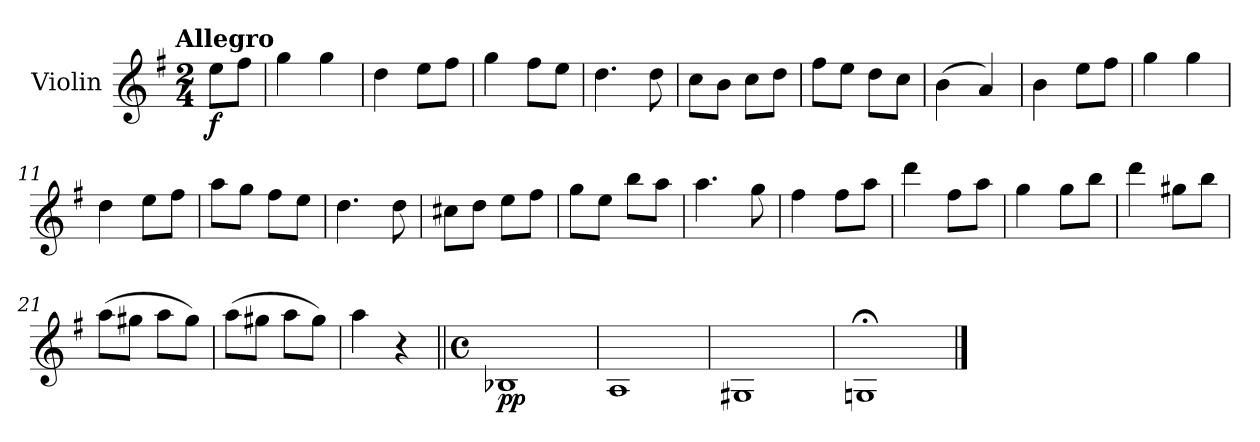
**kern	**dynam
*part1	*part1
*staff1	*staff1
*I"Violin	*
*I'Vln.	*
*clefG2	*
*k[f#]	*
!!LO:TX:omd:t=Allegro
*M2/4	*
*MM144	*
=1	=1
!	!LO:DY:b
8ee\L	f
8ff#\J	.
=2	=2
4gg\	.
4gg\	.
=3	=3
4dd\	.
8ee\L	.
8ff#\J	.
=4	=4
4gg\	.
8ff#\L	.
8ee\J	.
=5	=5
4.dd\	.
8dd\	.
=6	=6
8cc\L	.
8b\J	.
8cc\L	.
8dd\J	.
=7	=7
8ff#\L	.
8ee\J	.
8dd\L	.
8cc\J	.
=8	=8
(>4b\	.
4a/)	.
=9	=9
4b\	.
8ee\L	.
8ff#\J	.
=10	=10
4gg\	.
4gg\	.
!!LO:LB:g=z
=11	=11
4dd\	.
8ee\L	.
8ff#\J	.
=12	=12
8aa\L	.
8gg\J	.
8ff#\L	.
8ee\J	.
=13	=13
4.dd\	.
8dd\	.
=14	=14
8cc#X\L	.
8dd\J	.
8ee\L	.
8ff#\J	.
=15	=15
8gg\L	.
8ee\J	.
8bb\L	.
8aa\J	.
=16	=16
4.aa\	.
8gg\	.
=17	=17
4ff#\	.
8ff#\L	.
8aa\J	.
=18	=18
4ddd\	.
8ff#\L	.
8aa\J	.
=19	=19
4gg\	.
8gg\L	.
8bb\J	.
!!LO:LB:g=z
=20	=20
4ddd\	.
8gg#X\L	.
8bb\J	.
=21	=21
(>8aa\L	.
8gg#X\J	.
8aa\L	.
8gg#\J)	.
=22	=22
(>8aa\L	.
8gg#X\J	.
8aa\L	.
8gg#\J)	.
=23	=23
4aa\	.
4r	.
=24||	=24||
*M4/4	*
*met(c)	*
!	!LO:DY:b
1B-X	pp
=25	=25
1A	.
=26	=26
1G#X	.
=27	=27
1Gn;<	.
==	==
*-	*-
